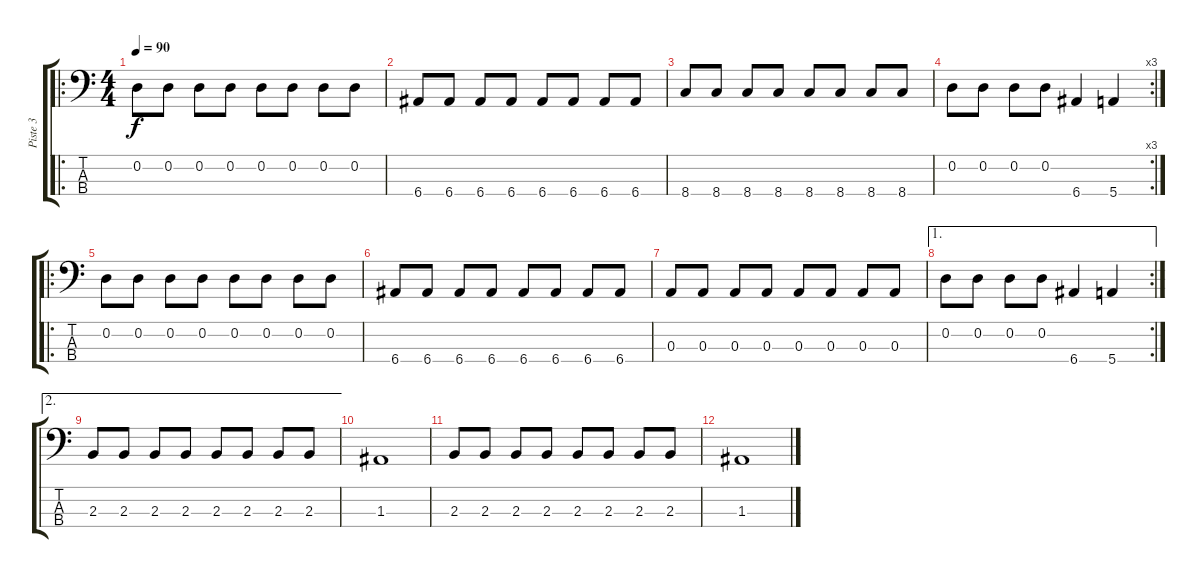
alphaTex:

\track ("Piste 3" "Piste 3") {instrument acousticguitarnylon}
\staff {score tabs}
\tuning (G2 D2 A1 E1) {hide}
\ro
\ts (4 4)
\tempo 90
\clef f4
\ks c
0.2.8{dy f} 0.2.8 0.2.8 0.2.8 0.2.8 0.2.8 0.2.8 0.2.8 |
6.4.8 6.4.8 6.4.8 6.4.8 6.4.8 6.4.8 6.4.8 6.4.8 |
8.4.8 8.4.8 8.4.8 8.4.8 8.4.8 8.4.8 8.4.8 8.4.8 |
\rc 3
0.2.8 0.2.8 0.2.8 0.2.8 6.4.4 5.4.4 |
\ro
0.2.8 0.2.8 0.2.8 0.2.8 0.2.8 0.2.8 0.2.8 0.2.8 |
6.4.8 6.4.8 6.4.8 6.4.8 6.4.8 6.4.8 6.4.8 6.4.8 |
0.3.8 0.3.8 0.3.8 0.3.8 0.3.8 0.3.8 0.3.8 0.3.8 |
\ae 1
\rc 2
0.2.8 0.2.8 0.2.8 0.2.8 6.4.4 5.4.4 |
\ae 2
2.3.8 2.3.8 2.3.8 2.3.8 2.3.8 2.3.8 2.3.8 2.3.8 |
1.3.1 |
2.3.8 2.3.8 2.3.8 2.3.8 2.3.8 2.3.8 2.3.8 2.3.8 |
1.3.1
